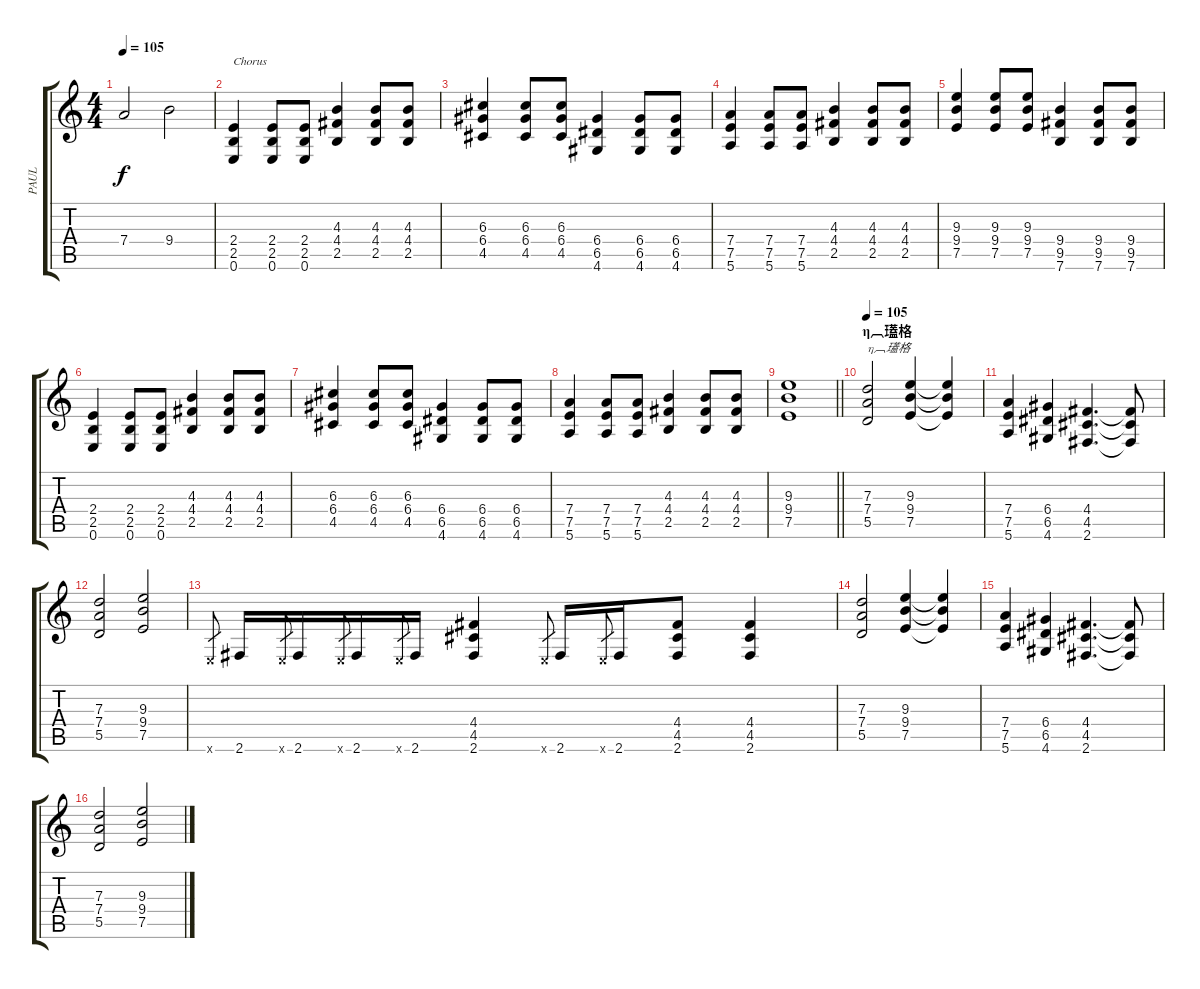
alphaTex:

\track ("PAUL" "PAUL") {instrument overdrivenguitar}
\staff {score tabs}
\tuning (E4 B3 G3 D3 A2 E2) {hide}
\ts (4 4)
\tempo 105
\clef g2
\ks c
7.4.2{dy f} 9.4.2 |
(2.4 2.5 0.6).4{txt "Chorus"} (2.4 2.5 0.6).8 (2.4 2.5 0.6).8 (4.3 4.4 2.5).4 (4.3 4.4 2.5).8 (4.3 4.4 2.5).8 |
(6.3 6.4 4.5).4 (6.3 6.4 4.5).8 (6.3 6.4 4.5).8 (6.4 6.5 4.6).4 (6.4 6.5 4.6).8 (6.4 6.5 4.6).8 |
(7.4 7.5 5.6).4 (7.4 7.5 5.6).8 (7.4 7.5 5.6).8 (4.3 4.4 2.5).4 (4.3 4.4 2.5).8 (4.3 4.4 2.5).8 |
(9.3 9.4 7.5).4 (9.3 9.4 7.5).8 (9.3 9.4 7.5).8 (9.4 9.5 7.6).4 (9.4 9.5 7.6).8 (9.4 9.5 7.6).8 |
(2.4 2.5 0.6).4 (2.4 2.5 0.6).8 (2.4 2.5 0.6).8 (4.3 4.4 2.5).4 (4.3 4.4 2.5).8 (4.3 4.4 2.5).8 |
(6.3 6.4 4.5).4 (6.3 6.4 4.5).8 (6.3 6.4 4.5).8 (6.4 6.5 4.6).4 (6.4 6.5 4.6).8 (6.4 6.5 4.6).8 |
(7.4 7.5 5.6).4 (7.4 7.5 5.6).8 (7.4 7.5 5.6).8 (4.3 4.4 2.5).4 (4.3 4.4 2.5).8 (4.3 4.4 2.5).8 |
\barLineRight lightlight
(9.3 9.4 7.5).1 |
\section ("" "η︹瓂格")
\tempo 105
(7.3 7.4 5.5).2{txt "η︹瓂格"} (9.3 9.4 7.5).4 (9.3{t} 9.4{t} 7.5{t}).4 |
(7.4 7.5 5.6).4 (6.4 6.5 4.6).4 (4.4 4.5 2.6).4{d} (4.4{t} 4.5{t} 2.6{t}).8 |
(7.3 7.4 5.5).2 (9.3 9.4 7.5).2 |
0.6{x}.8{gr} 2.6.16 0.6{x}.8{gr} 2.6.16 0.6{x}.8{gr} 2.6.16 0.6{x}.8{gr} 2.6.16 (4.4 4.5 2.6).4 0.6{x}.8{gr} 2.6.16 0.6{x}.8{gr} 2.6.16 (4.4 4.5 2.6).8 (4.4 4.5 2.6).4 |
(7.3 7.4 5.5).2 (9.3 9.4 7.5).4 (9.3{t} 9.4{t} 7.5{t}).4 |
(7.4 7.5 5.6).4 (6.4 6.5 4.6).4 (4.4 4.5 2.6).4{d} (4.4{t} 4.5{t} 2.6{t}).8 |
(7.3 7.4 5.5).2 (9.3 9.4 7.5).2
